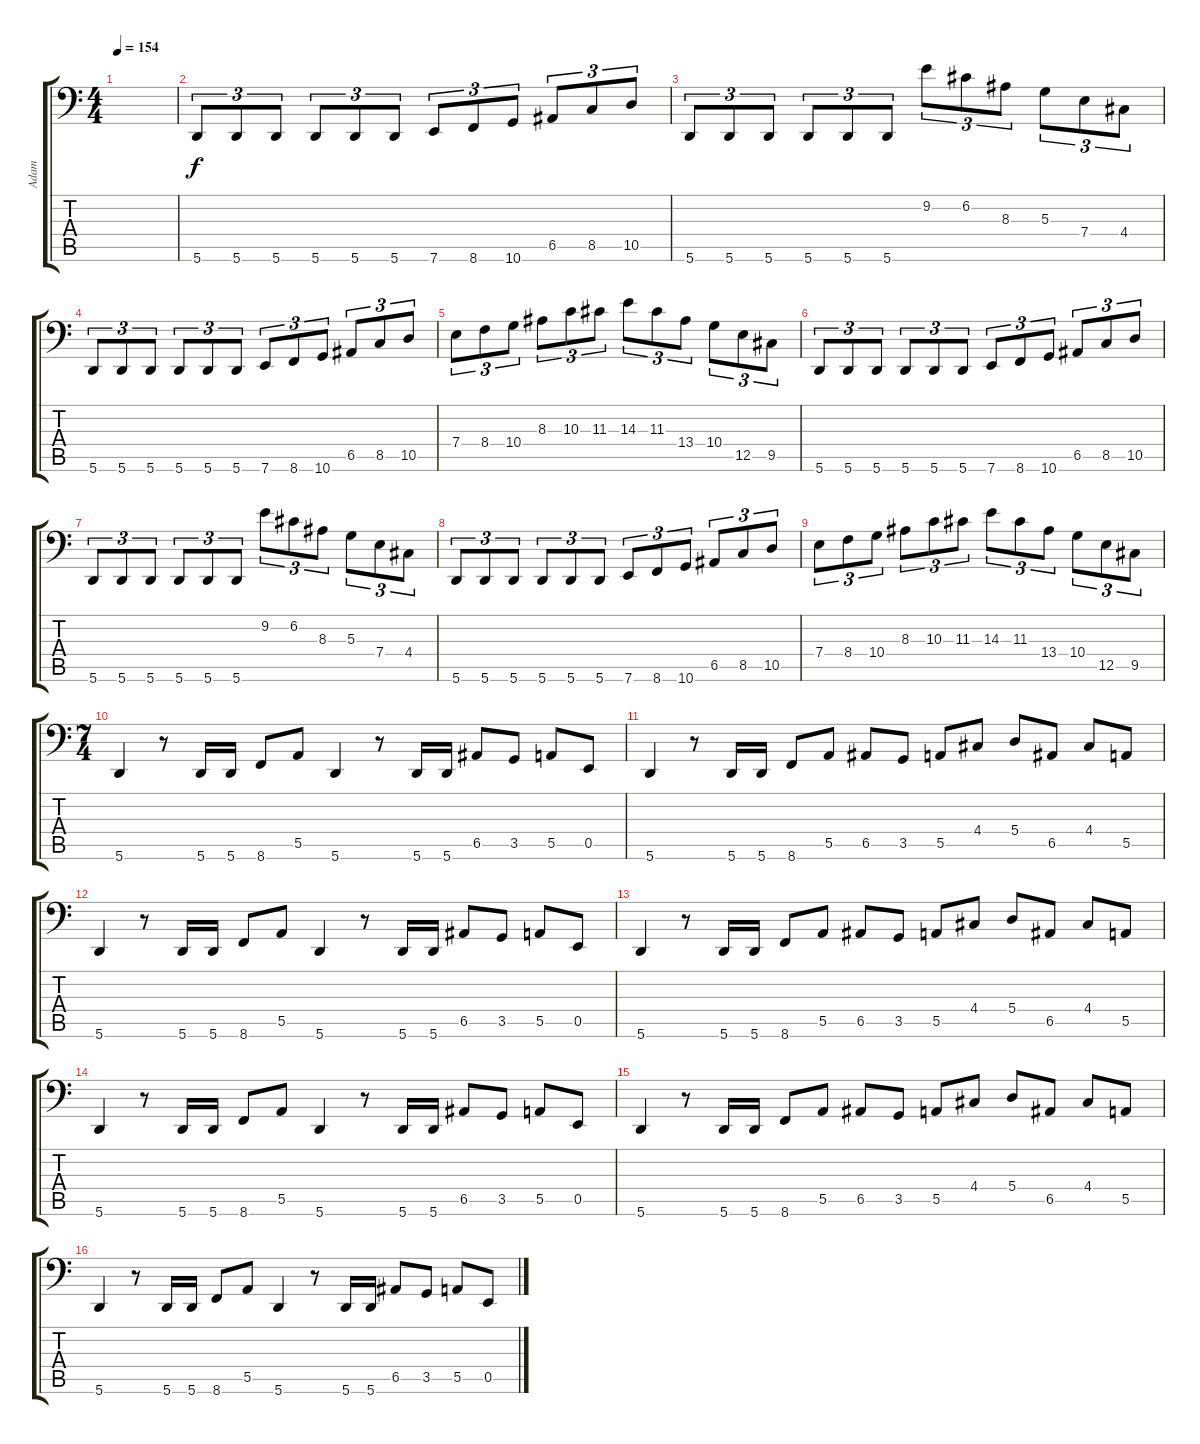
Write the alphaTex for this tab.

\track ("Adam" "Adam") {instrument electricbassfinger}
\staff {score tabs}
\tuning (B2 G2 D2 A1 E1 A0) {hide}
\ts (4 4)
\tempo 154
\clef f4
\ks c
|
5.6.8{tu (3 2)} 5.6.8{tu (3 2)} 5.6.8{tu (3 2)} 5.6.8{tu (3 2)} 5.6.8{tu (3 2)} 5.6.8{tu (3 2)} 7.6.8{tu (3 2)} 8.6.8{tu (3 2)} 10.6.8{tu (3 2)} 6.5.8{tu (3 2)} 8.5.8{tu (3 2)} 10.5.8{tu (3 2)} |
5.6.8{tu (3 2)} 5.6.8{tu (3 2)} 5.6.8{tu (3 2)} 5.6.8{tu (3 2)} 5.6.8{tu (3 2)} 5.6.8{tu (3 2)} 9.2.8{tu (3 2)} 6.2.8{tu (3 2)} 8.3.8{tu (3 2)} 5.3.8{tu (3 2)} 7.4.8{tu (3 2)} 4.4.8{tu (3 2)} |
5.6.8{tu (3 2)} 5.6.8{tu (3 2)} 5.6.8{tu (3 2)} 5.6.8{tu (3 2)} 5.6.8{tu (3 2)} 5.6.8{tu (3 2)} 7.6.8{tu (3 2)} 8.6.8{tu (3 2)} 10.6.8{tu (3 2)} 6.5.8{tu (3 2)} 8.5.8{tu (3 2)} 10.5.8{tu (3 2)} |
7.4.8{tu (3 2)} 8.4.8{tu (3 2)} 10.4.8{tu (3 2)} 8.3.8{tu (3 2)} 10.3.8{tu (3 2)} 11.3.8{tu (3 2)} 14.3.8{tu (3 2)} 11.3.8{tu (3 2)} 13.4.8{tu (3 2)} 10.4.8{tu (3 2)} 12.5.8{tu (3 2)} 9.5.8{tu (3 2)} |
5.6.8{tu (3 2)} 5.6.8{tu (3 2)} 5.6.8{tu (3 2)} 5.6.8{tu (3 2)} 5.6.8{tu (3 2)} 5.6.8{tu (3 2)} 7.6.8{tu (3 2)} 8.6.8{tu (3 2)} 10.6.8{tu (3 2)} 6.5.8{tu (3 2)} 8.5.8{tu (3 2)} 10.5.8{tu (3 2)} |
5.6.8{tu (3 2)} 5.6.8{tu (3 2)} 5.6.8{tu (3 2)} 5.6.8{tu (3 2)} 5.6.8{tu (3 2)} 5.6.8{tu (3 2)} 9.2.8{tu (3 2)} 6.2.8{tu (3 2)} 8.3.8{tu (3 2)} 5.3.8{tu (3 2)} 7.4.8{tu (3 2)} 4.4.8{tu (3 2)} |
5.6.8{tu (3 2)} 5.6.8{tu (3 2)} 5.6.8{tu (3 2)} 5.6.8{tu (3 2)} 5.6.8{tu (3 2)} 5.6.8{tu (3 2)} 7.6.8{tu (3 2)} 8.6.8{tu (3 2)} 10.6.8{tu (3 2)} 6.5.8{tu (3 2)} 8.5.8{tu (3 2)} 10.5.8{tu (3 2)} |
7.4.8{tu (3 2)} 8.4.8{tu (3 2)} 10.4.8{tu (3 2)} 8.3.8{tu (3 2)} 10.3.8{tu (3 2)} 11.3.8{tu (3 2)} 14.3.8{tu (3 2)} 11.3.8{tu (3 2)} 13.4.8{tu (3 2)} 10.4.8{tu (3 2)} 12.5.8{tu (3 2)} 9.5.8{tu (3 2)} |
\ts (7 4)
5.6.4 r.8 5.6.16 5.6.16 8.6.8 5.5.8 5.6.4 r.8 5.6.16 5.6.16 6.5.8 3.5.8 5.5.8 0.5.8 |
5.6.4 r.8 5.6.16 5.6.16 8.6.8 5.5.8 6.5.8 3.5.8 5.5.8 4.4.8 5.4.8 6.5.8 4.4.8 5.5.8 |
5.6.4 r.8 5.6.16 5.6.16 8.6.8 5.5.8 5.6.4 r.8 5.6.16 5.6.16 6.5.8 3.5.8 5.5.8 0.5.8 |
5.6.4 r.8 5.6.16 5.6.16 8.6.8 5.5.8 6.5.8 3.5.8 5.5.8 4.4.8 5.4.8 6.5.8 4.4.8 5.5.8 |
5.6.4 r.8 5.6.16 5.6.16 8.6.8 5.5.8 5.6.4 r.8 5.6.16 5.6.16 6.5.8 3.5.8 5.5.8 0.5.8 |
5.6.4 r.8 5.6.16 5.6.16 8.6.8 5.5.8 6.5.8 3.5.8 5.5.8 4.4.8 5.4.8 6.5.8 4.4.8 5.5.8 |
5.6.4 r.8 5.6.16 5.6.16 8.6.8 5.5.8 5.6.4 r.8 5.6.16 5.6.16 6.5.8 3.5.8 5.5.8 0.5.8
